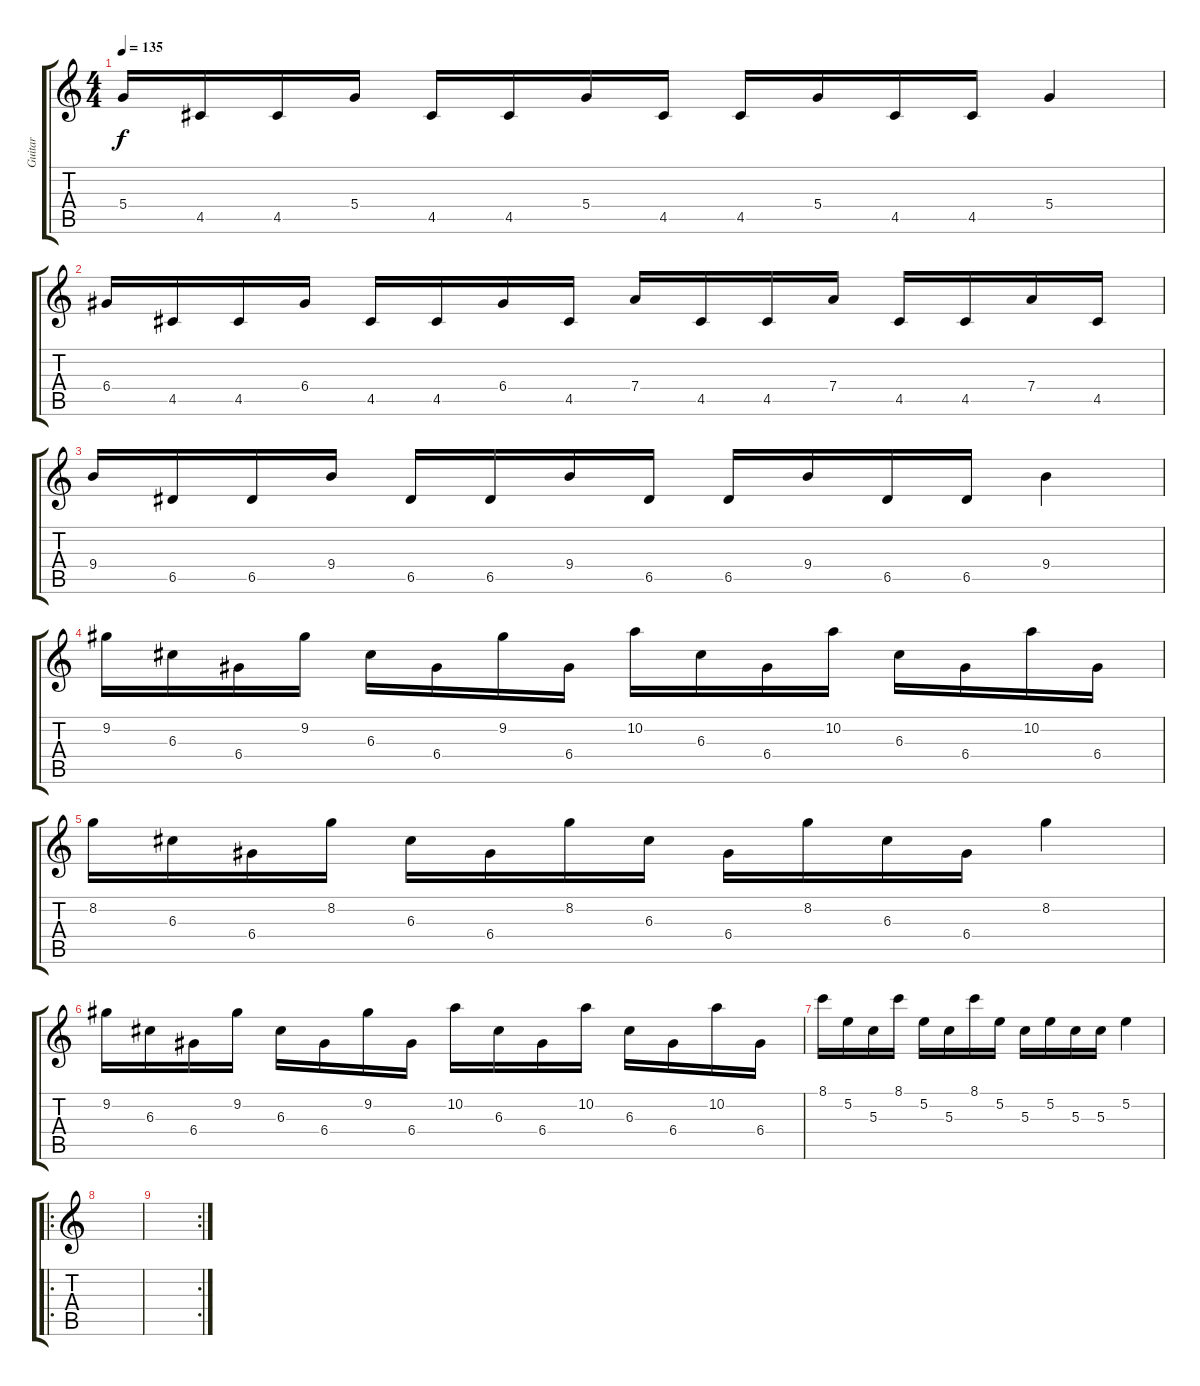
\track ("Guitar" "Guitar") {instrument distortionguitar}
\staff {score tabs}
\tuning (E4 B3 G3 D3 A2 E2) {hide}
\ts (4 4)
\tempo 135
\clef g2
\ks c
5.4.16{dy f} 4.5.16 4.5.16 5.4.16 4.5.16 4.5.16 5.4.16 4.5.16 4.5.16 5.4.16 4.5.16 4.5.16 5.4.4 |
6.4.16 4.5.16 4.5.16 6.4.16 4.5.16 4.5.16 6.4.16 4.5.16 7.4.16 4.5.16 4.5.16 7.4.16 4.5.16 4.5.16 7.4.16 4.5.16 |
9.4.16 6.5.16 6.5.16 9.4.16 6.5.16 6.5.16 9.4.16 6.5.16 6.5.16 9.4.16 6.5.16 6.5.16 9.4.4 |
9.2.16 6.3.16 6.4.16 9.2.16 6.3.16 6.4.16 9.2.16 6.4.16 10.2.16 6.3.16 6.4.16 10.2.16 6.3.16 6.4.16 10.2.16 6.4.16 |
8.2.16 6.3.16 6.4.16 8.2.16 6.3.16 6.4.16 8.2.16 6.3.16 6.4.16 8.2.16 6.3.16 6.4.16 8.2.4 |
9.2.16 6.3.16 6.4.16 9.2.16 6.3.16 6.4.16 9.2.16 6.4.16 10.2.16 6.3.16 6.4.16 10.2.16 6.3.16 6.4.16 10.2.16 6.4.16 |
8.1.16 5.2.16 5.3.16 8.1.16 5.2.16 5.3.16 8.1.16 5.2.16 5.3.16 5.2.16 5.3.16 5.3.16 5.2.4 |
\ro
|
\rc 2
